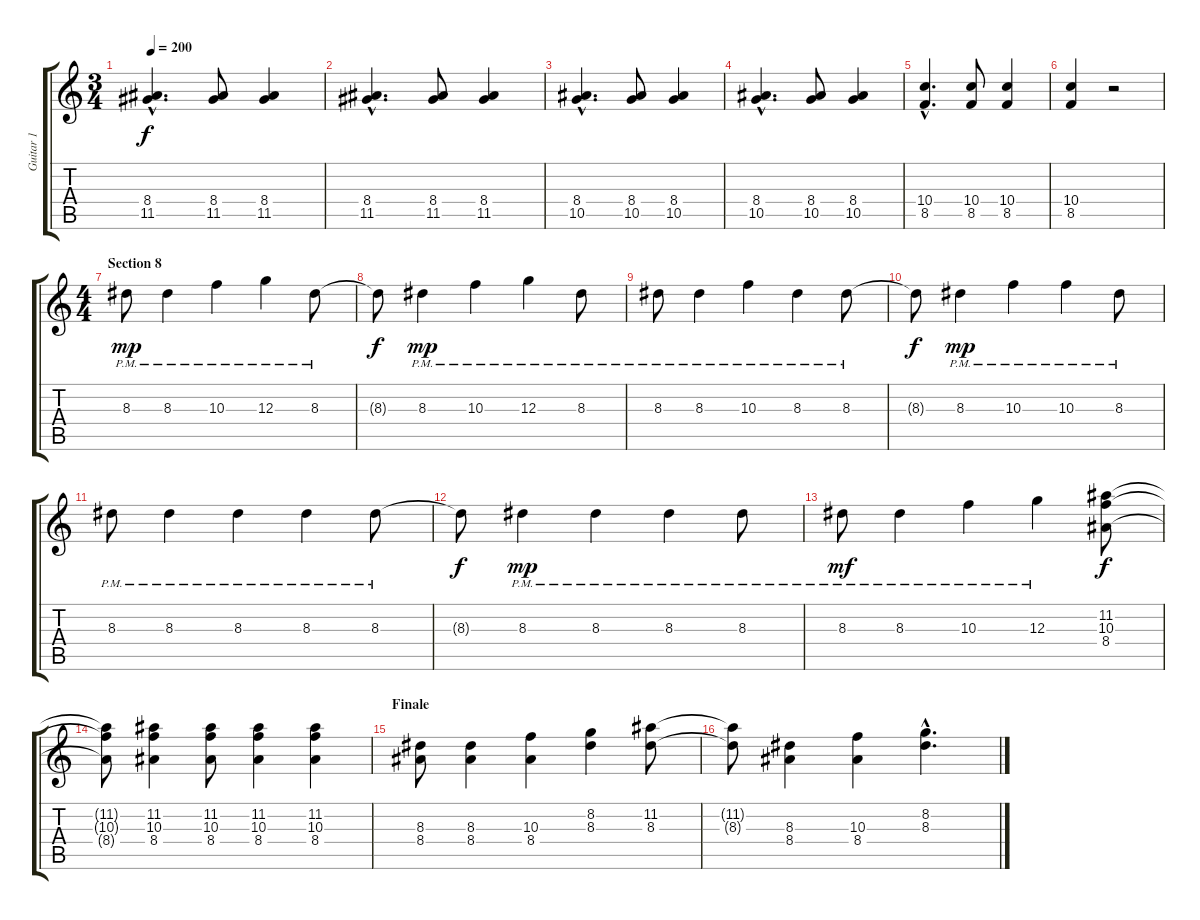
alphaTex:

\track ("Guitar 1" "Guitar 1") {instrument distortionguitar}
\staff {score tabs}
\tuning (E4 B3 G3 D3 A2 E2) {hide}
\ts (3 4)
\tempo 200
\clef g2
\ks c
(8.4{hac} 11.5{hac}).4{d dy f} (8.4 11.5).8 (8.4 11.5).4 |
(8.4{hac} 11.5{hac}).4{d} (8.4 11.5).8 (8.4 11.5).4 |
(8.4{hac} 10.5{hac}).4{d} (8.4 10.5).8 (8.4 10.5).4 |
(8.4{hac} 10.5{hac}).4{d} (8.4 10.5).8 (8.4 10.5).4 |
(10.4{hac} 8.5{hac}).4{d} (10.4 8.5).8 (10.4 8.5).4 |
(10.4 8.5).4 r.2 |
\ts (4 4)
\section ("" "Section 8")
8.3{pm}.8{dy mp} 8.3{pm}.4 10.3{pm}.4 12.3{pm}.4 8.3{pm}.8 |
8.3{t}.8{dy f} 8.3{pm}.4{dy mp} 10.3{pm}.4 12.3{pm}.4 8.3{pm}.8 |
8.3{pm}.8 8.3{pm}.4 10.3{pm}.4 8.3{pm}.4 8.3{pm}.8 |
8.3{t}.8{dy f} 8.3{pm}.4{dy mp} 10.3{pm}.4 10.3{pm}.4 8.3{pm}.8 |
8.3{pm}.8 8.3{pm}.4 8.3{pm}.4 8.3{pm}.4 8.3{pm}.8 |
8.3{t}.8{dy f} 8.3{pm}.4{dy mp} 8.3{pm}.4 8.3{pm}.4 8.3{pm}.8 |
8.3{pm}.8{dy mf} 8.3{pm}.4 10.3{pm}.4 12.3{pm}.4 (11.2 10.3 8.4).8{dy f} |
(11.2{t} 10.3{t} 8.4{t}).8 (11.2 10.3 8.4).4 (11.2 10.3 8.4).8 (11.2 10.3 8.4).4 (11.2 10.3 8.4).4 |
\section ("" "Finale")
(8.3 8.4).8 (8.3 8.4).4 (10.3 8.4).4 (8.2 8.3).4 (11.2 8.3).8 |
(11.2{t} 8.3{t}).8 (8.3 8.4).4 (10.3 8.4).4 (8.2{hac} 8.3{hac}).4{d}
